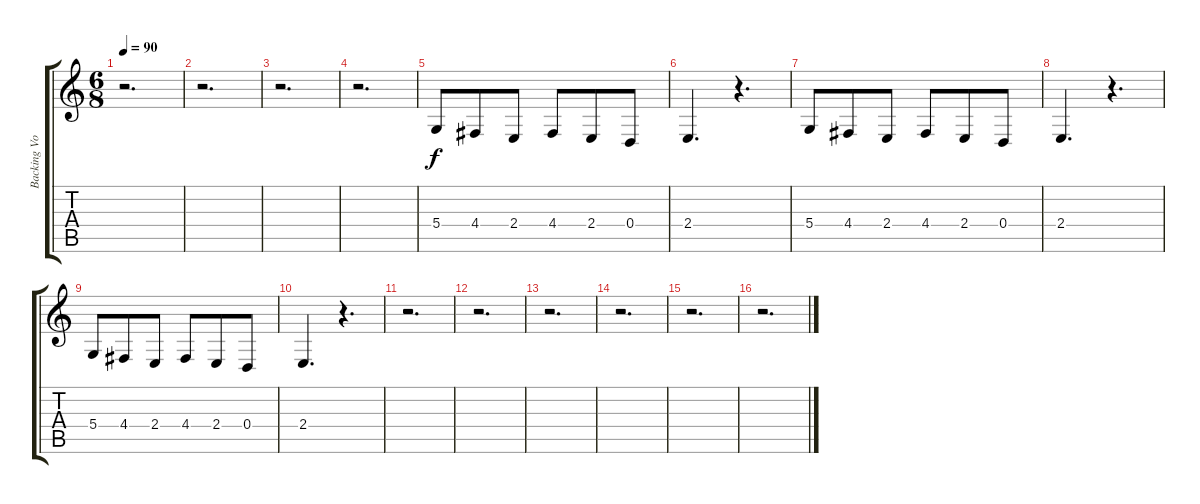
\track ("Backing Vocals" "Backing Vo") {instrument churchorgan}
\staff {score tabs}
\tuning (E4 B3 G3 D3 A2 E2) {hide}
\ts (6 8)
\tempo 90
\clef g2
\ks c
r.2{d dy f} |
r.2{d} |
r.2{d} |
r.2{d} |
5.4.8 4.4.8 2.4.8 4.4.8 2.4.8 0.4.8 |
2.4.4{d} r.4{d} |
5.4.8 4.4.8 2.4.8 4.4.8 2.4.8 0.4.8 |
2.4.4{d} r.4{d} |
5.4.8 4.4.8 2.4.8 4.4.8 2.4.8 0.4.8 |
2.4.4{d} r.4{d} |
r.2{d} |
r.2{d} |
r.2{d} |
r.2{d} |
r.2{d} |
r.2{d}
